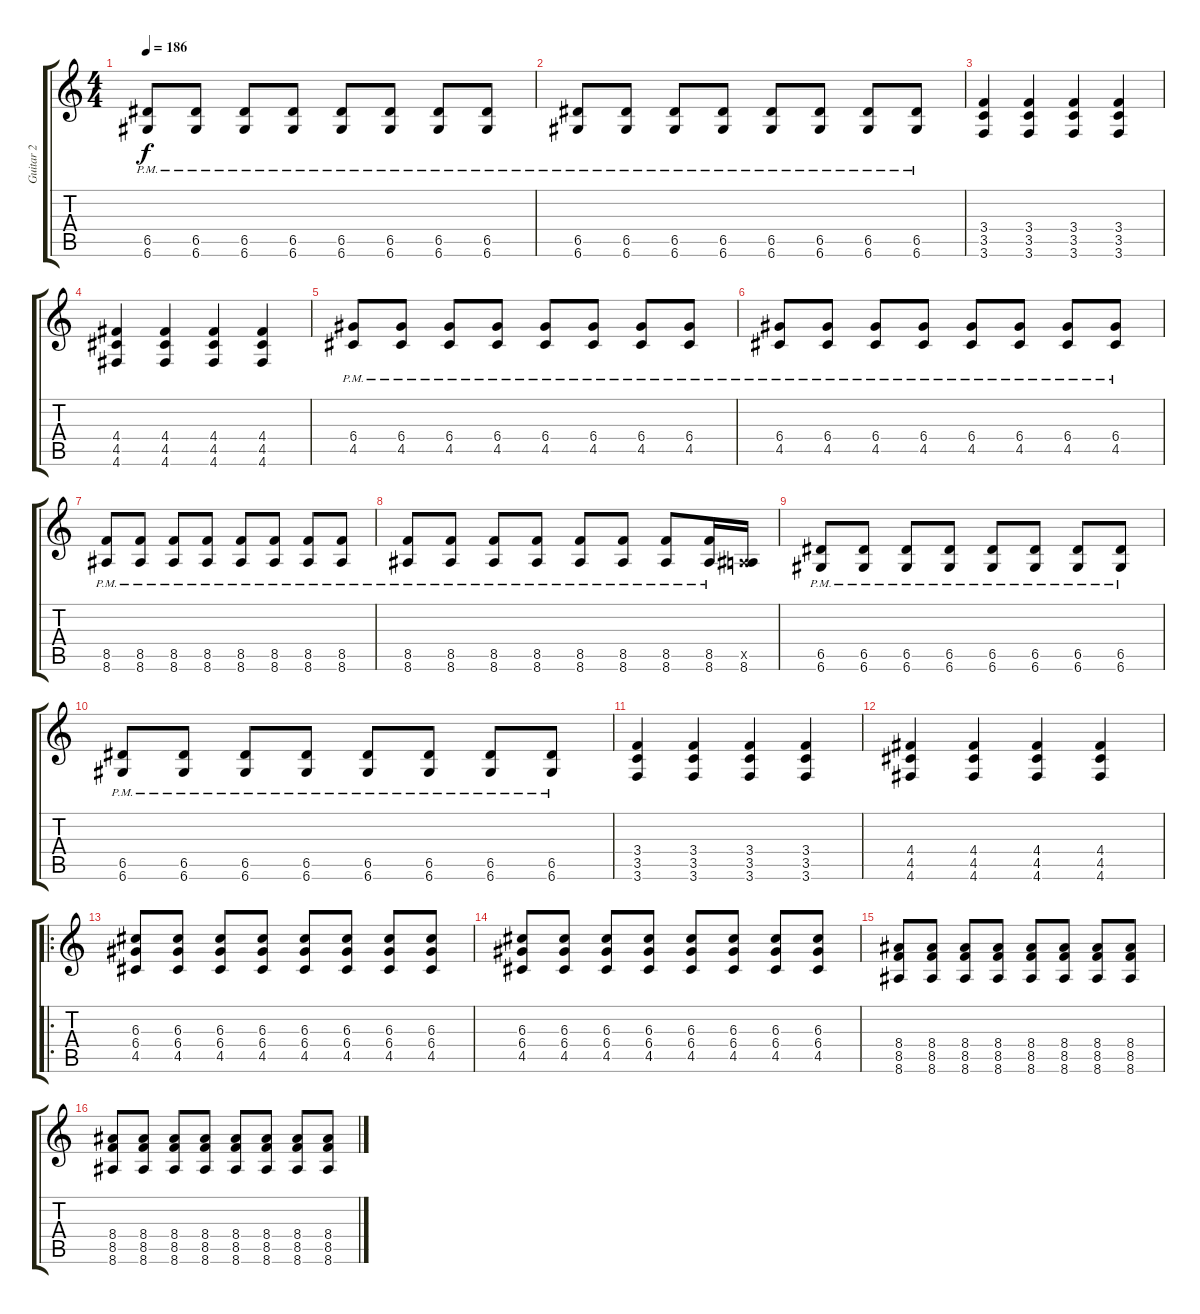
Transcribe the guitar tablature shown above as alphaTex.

\track ("Guitar 2" "Guitar 2") {instrument overdrivenguitar}
\staff {score tabs}
\tuning (E4 B3 G3 D3 A2 D2) {hide}
\ts (4 4)
\tempo 186
\clef g2
\ks c
(6.5{pm} 6.6).8{dy f} (6.5{pm} 6.6).8 (6.5{pm} 6.6).8 (6.5{pm} 6.6).8 (6.5{pm} 6.6).8 (6.5{pm} 6.6).8 (6.5{pm} 6.6).8 (6.5{pm} 6.6).8 |
(6.5{pm} 6.6).8 (6.5{pm} 6.6).8 (6.5{pm} 6.6).8 (6.5{pm} 6.6).8 (6.5{pm} 6.6).8 (6.5{pm} 6.6).8 (6.5{pm} 6.6).8 (6.5{pm} 6.6).8 |
(3.4 3.5 3.6).4 (3.4 3.5 3.6).4 (3.4 3.5 3.6).4 (3.4 3.5 3.6).4 |
(4.4 4.5 4.6).4 (4.4 4.5 4.6).4 (4.4 4.5 4.6).4 (4.4 4.5 4.6).4 |
(6.4 4.5{pm}).8 (6.4 4.5{pm}).8 (6.4 4.5{pm}).8 (6.4 4.5{pm}).8 (6.4 4.5{pm}).8 (6.4 4.5{pm}).8 (6.4 4.5{pm}).8 (6.4 4.5{pm}).8 |
(6.4 4.5{pm}).8 (6.4 4.5{pm}).8 (6.4 4.5{pm}).8 (6.4 4.5{pm}).8 (6.4 4.5{pm}).8 (6.4 4.5{pm}).8 (6.4 4.5{pm}).8 (6.4 4.5{pm}).8 |
(8.5{pm} 8.6).8 (8.5{pm} 8.6).8 (8.5{pm} 8.6).8 (8.5{pm} 8.6).8 (8.5{pm} 8.6).8 (8.5{pm} 8.6).8 (8.5{pm} 8.6).8 (8.5{pm} 8.6).8 |
(8.5{pm} 8.6).8 (8.5{pm} 8.6).8 (8.5{pm} 8.6).8 (8.5{pm} 8.6).8 (8.5{pm} 8.6).8 (8.5{pm} 8.6).8 (8.5{pm} 8.6).8 (8.5{pm} 8.6).16 (0.5{x} 8.6).16 |
(6.5{pm} 6.6).8 (6.5{pm} 6.6).8 (6.5{pm} 6.6).8 (6.5{pm} 6.6).8 (6.5{pm} 6.6).8 (6.5{pm} 6.6).8 (6.5{pm} 6.6).8 (6.5{pm} 6.6).8 |
(6.5{pm} 6.6).8 (6.5{pm} 6.6).8 (6.5{pm} 6.6).8 (6.5{pm} 6.6).8 (6.5{pm} 6.6).8 (6.5{pm} 6.6).8 (6.5{pm} 6.6).8 (6.5{pm} 6.6).8 |
(3.4 3.5 3.6).4 (3.4 3.5 3.6).4 (3.4 3.5 3.6).4 (3.4 3.5 3.6).4 |
(4.4 4.5 4.6).4 (4.4 4.5 4.6).4 (4.4 4.5 4.6).4 (4.4 4.5 4.6).4 |
\ro
(6.3 6.4 4.5).8 (6.3 6.4 4.5).8 (6.3 6.4 4.5).8 (6.3 6.4 4.5).8 (6.3 6.4 4.5).8 (6.3 6.4 4.5).8 (6.3 6.4 4.5).8 (6.3 6.4 4.5).8 |
(6.3 6.4 4.5).8 (6.3 6.4 4.5).8 (6.3 6.4 4.5).8 (6.3 6.4 4.5).8 (6.3 6.4 4.5).8 (6.3 6.4 4.5).8 (6.3 6.4 4.5).8 (6.3 6.4 4.5).8 |
(8.4 8.5 8.6).8 (8.4 8.5 8.6).8 (8.4 8.5 8.6).8 (8.4 8.5 8.6).8 (8.4 8.5 8.6).8 (8.4 8.5 8.6).8 (8.4 8.5 8.6).8 (8.4 8.5 8.6).8 |
(8.4 8.5 8.6).8 (8.4 8.5 8.6).8 (8.4 8.5 8.6).8 (8.4 8.5 8.6).8 (8.4 8.5 8.6).8 (8.4 8.5 8.6).8 (8.4 8.5 8.6).8 (8.4 8.5 8.6).8
